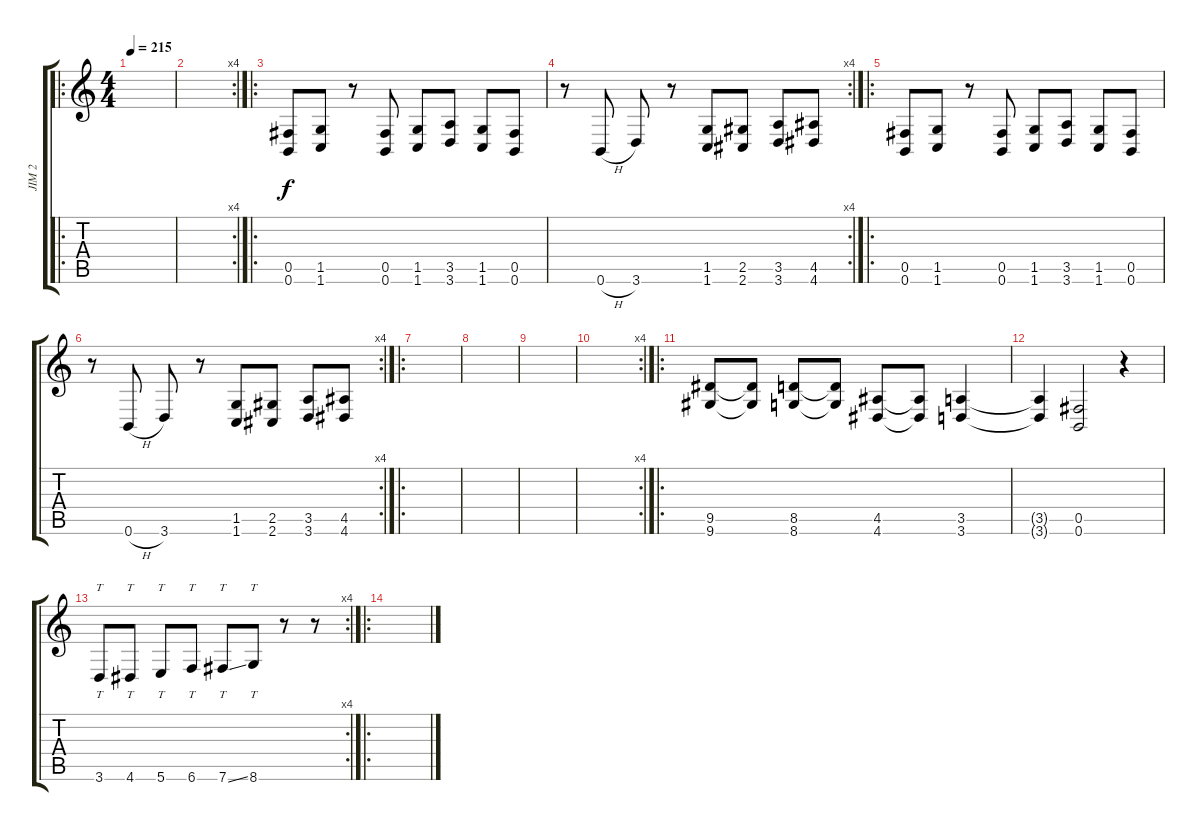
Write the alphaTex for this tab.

\track ("JIM 2" "JIM 2") {instrument distortionguitar}
\staff {score tabs}
\tuning (Db4 Ab3 E3 B2 Gb2 B1) {hide}
\ro
\ts (4 4)
\tempo 215
\clef g2
\ks c
|
\rc 4
|
\ro
(0.5 0.6).8 (1.5 1.6).8 r.8 (0.5 0.6).8 (1.5 1.6).8 (3.5 3.6).8 (1.5 1.6).8 (0.5 0.6).8 |
\rc 4
r.8 0.6{h}.8 3.6.8 r.8 (1.5 1.6).8 (2.5 2.6).8 (3.5 3.6).8 (4.5 4.6).8 |
\ro
(0.5 0.6).8 (1.5 1.6).8 r.8 (0.5 0.6).8 (1.5 1.6).8 (3.5 3.6).8 (1.5 1.6).8 (0.5 0.6).8 |
\rc 4
r.8 0.6{h}.8 3.6.8 r.8 (1.5 1.6).8 (2.5 2.6).8 (3.5 3.6).8 (4.5 4.6).8 |
\ro
|
|
|
\rc 4
|
\ro
(9.5 9.6).8 (9.5{t} 9.6{t}).8 (8.5 8.6).8 (8.5{t} 8.6{t}).8 (4.5 4.6).8 (4.5{t} 4.6{t}).8 (3.5 3.6).4 |
(3.5{t} 3.6{t}).4 (0.5 0.6).2 r.4 |
\rc 4
3.6.8{tt} 4.6.8{tt} 5.6.8{tt} 6.6.8{tt} 7.6{ss}.8{tt} 8.6.8{tt} r.8 r.8 |
\ro
